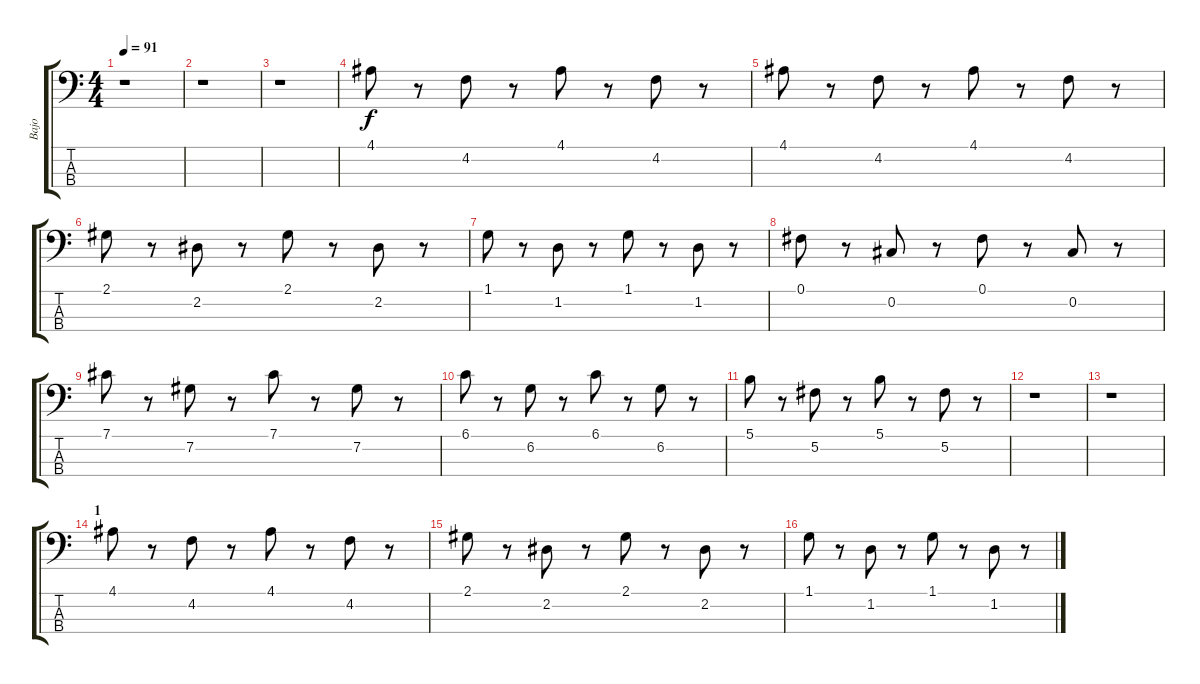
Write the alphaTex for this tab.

\track ("Bajo" "Bajo") {instrument electricbasspick}
\staff {score tabs}
\tuning (Gb2 Db2 Ab1 Eb1) {hide}
\ts (4 4)
\tempo 91
\clef f4
\ks c
r.1{dy f instrument electricbasspick} |
r.1 |
r.1 |
4.1.8 r.8 4.2.8 r.8 4.1.8 r.8 4.2.8 r.8 |
4.1.8 r.8 4.2.8 r.8 4.1.8 r.8 4.2.8 r.8 |
2.1.8 r.8 2.2.8 r.8 2.1.8 r.8 2.2.8 r.8 |
1.1.8 r.8 1.2.8 r.8 1.1.8 r.8 1.2.8 r.8 |
0.1.8 r.8 0.2.8 r.8 0.1.8 r.8 0.2.8 r.8 |
7.1.8 r.8 7.2.8 r.8 7.1.8 r.8 7.2.8 r.8 |
6.1.8 r.8 6.2.8 r.8 6.1.8 r.8 6.2.8 r.8 |
5.1.8 r.8 5.2.8 r.8 5.1.8 r.8 5.2.8 r.8 |
r.1 |
r.1 |
\section ("" "1")
4.1.8 r.8 4.2.8 r.8 4.1.8 r.8 4.2.8 r.8 |
2.1.8 r.8 2.2.8 r.8 2.1.8 r.8 2.2.8 r.8 |
1.1.8 r.8 1.2.8 r.8 1.1.8 r.8 1.2.8 r.8
